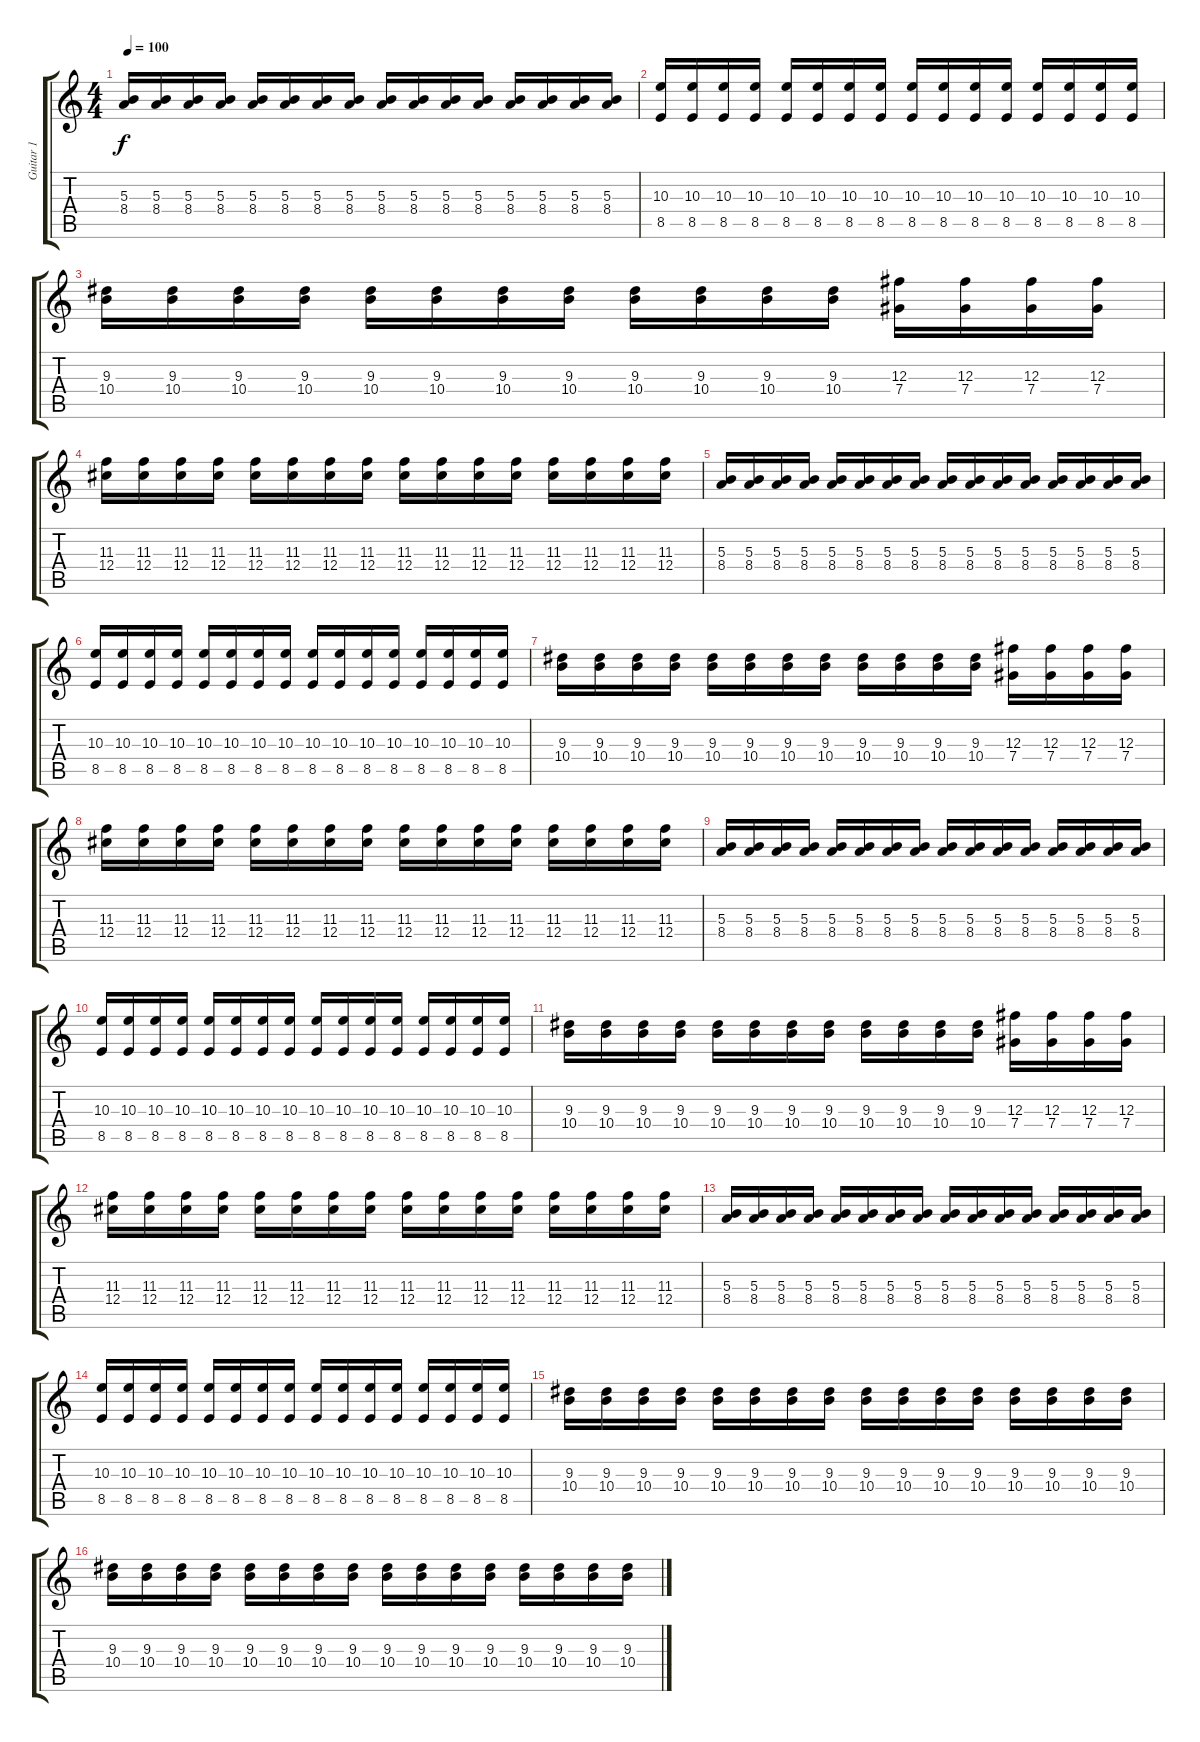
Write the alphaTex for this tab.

\track ("Guitar 1" "Guitar 1") {instrument overdrivenguitar}
\staff {score tabs}
\tuning (Eb4 Bb3 Gb3 Db3 Ab2 Db2) {hide}
\ts (4 4)
\tempo 100
\clef g2
\ks c
(5.3 8.4).16{dy f} (5.3 8.4).16 (5.3 8.4).16 (5.3 8.4).16 (5.3 8.4).16 (5.3 8.4).16 (5.3 8.4).16 (5.3 8.4).16 (5.3 8.4).16 (5.3 8.4).16 (5.3 8.4).16 (5.3 8.4).16 (5.3 8.4).16 (5.3 8.4).16 (5.3 8.4).16 (5.3 8.4).16 |
(10.3 8.5).16 (10.3 8.5).16 (10.3 8.5).16 (10.3 8.5).16 (10.3 8.5).16 (10.3 8.5).16 (10.3 8.5).16 (10.3 8.5).16 (10.3 8.5).16 (10.3 8.5).16 (10.3 8.5).16 (10.3 8.5).16 (10.3 8.5).16 (10.3 8.5).16 (10.3 8.5).16 (10.3 8.5).16 |
(9.3 10.4).16 (9.3 10.4).16 (9.3 10.4).16 (9.3 10.4).16 (9.3 10.4).16 (9.3 10.4).16 (9.3 10.4).16 (9.3 10.4).16 (9.3 10.4).16 (9.3 10.4).16 (9.3 10.4).16 (9.3 10.4).16 (12.3 7.4).16 (12.3 7.4).16 (12.3 7.4).16 (12.3 7.4).16 |
(11.3 12.4).16 (11.3 12.4).16 (11.3 12.4).16 (11.3 12.4).16 (11.3 12.4).16 (11.3 12.4).16 (11.3 12.4).16 (11.3 12.4).16 (11.3 12.4).16 (11.3 12.4).16 (11.3 12.4).16 (11.3 12.4).16 (11.3 12.4).16 (11.3 12.4).16 (11.3 12.4).16 (11.3 12.4).16 |
(5.3 8.4).16 (5.3 8.4).16 (5.3 8.4).16 (5.3 8.4).16 (5.3 8.4).16 (5.3 8.4).16 (5.3 8.4).16 (5.3 8.4).16 (5.3 8.4).16 (5.3 8.4).16 (5.3 8.4).16 (5.3 8.4).16 (5.3 8.4).16 (5.3 8.4).16 (5.3 8.4).16 (5.3 8.4).16 |
(10.3 8.5).16 (10.3 8.5).16 (10.3 8.5).16 (10.3 8.5).16 (10.3 8.5).16 (10.3 8.5).16 (10.3 8.5).16 (10.3 8.5).16 (10.3 8.5).16 (10.3 8.5).16 (10.3 8.5).16 (10.3 8.5).16 (10.3 8.5).16 (10.3 8.5).16 (10.3 8.5).16 (10.3 8.5).16 |
(9.3 10.4).16 (9.3 10.4).16 (9.3 10.4).16 (9.3 10.4).16 (9.3 10.4).16 (9.3 10.4).16 (9.3 10.4).16 (9.3 10.4).16 (9.3 10.4).16 (9.3 10.4).16 (9.3 10.4).16 (9.3 10.4).16 (12.3 7.4).16 (12.3 7.4).16 (12.3 7.4).16 (12.3 7.4).16 |
(11.3 12.4).16 (11.3 12.4).16 (11.3 12.4).16 (11.3 12.4).16 (11.3 12.4).16 (11.3 12.4).16 (11.3 12.4).16 (11.3 12.4).16 (11.3 12.4).16 (11.3 12.4).16 (11.3 12.4).16 (11.3 12.4).16 (11.3 12.4).16 (11.3 12.4).16 (11.3 12.4).16 (11.3 12.4).16 |
(5.3 8.4).16 (5.3 8.4).16 (5.3 8.4).16 (5.3 8.4).16 (5.3 8.4).16 (5.3 8.4).16 (5.3 8.4).16 (5.3 8.4).16 (5.3 8.4).16 (5.3 8.4).16 (5.3 8.4).16 (5.3 8.4).16 (5.3 8.4).16 (5.3 8.4).16 (5.3 8.4).16 (5.3 8.4).16 |
(10.3 8.5).16 (10.3 8.5).16 (10.3 8.5).16 (10.3 8.5).16 (10.3 8.5).16 (10.3 8.5).16 (10.3 8.5).16 (10.3 8.5).16 (10.3 8.5).16 (10.3 8.5).16 (10.3 8.5).16 (10.3 8.5).16 (10.3 8.5).16 (10.3 8.5).16 (10.3 8.5).16 (10.3 8.5).16 |
(9.3 10.4).16 (9.3 10.4).16 (9.3 10.4).16 (9.3 10.4).16 (9.3 10.4).16 (9.3 10.4).16 (9.3 10.4).16 (9.3 10.4).16 (9.3 10.4).16 (9.3 10.4).16 (9.3 10.4).16 (9.3 10.4).16 (12.3 7.4).16 (12.3 7.4).16 (12.3 7.4).16 (12.3 7.4).16 |
(11.3 12.4).16 (11.3 12.4).16 (11.3 12.4).16 (11.3 12.4).16 (11.3 12.4).16 (11.3 12.4).16 (11.3 12.4).16 (11.3 12.4).16 (11.3 12.4).16 (11.3 12.4).16 (11.3 12.4).16 (11.3 12.4).16 (11.3 12.4).16 (11.3 12.4).16 (11.3 12.4).16 (11.3 12.4).16 |
(5.3 8.4).16 (5.3 8.4).16 (5.3 8.4).16 (5.3 8.4).16 (5.3 8.4).16 (5.3 8.4).16 (5.3 8.4).16 (5.3 8.4).16 (5.3 8.4).16 (5.3 8.4).16 (5.3 8.4).16 (5.3 8.4).16 (5.3 8.4).16 (5.3 8.4).16 (5.3 8.4).16 (5.3 8.4).16 |
(10.3 8.5).16 (10.3 8.5).16 (10.3 8.5).16 (10.3 8.5).16 (10.3 8.5).16 (10.3 8.5).16 (10.3 8.5).16 (10.3 8.5).16 (10.3 8.5).16 (10.3 8.5).16 (10.3 8.5).16 (10.3 8.5).16 (10.3 8.5).16 (10.3 8.5).16 (10.3 8.5).16 (10.3 8.5).16 |
(9.3 10.4).16 (9.3 10.4).16 (9.3 10.4).16 (9.3 10.4).16 (9.3 10.4).16 (9.3 10.4).16 (9.3 10.4).16 (9.3 10.4).16 (9.3 10.4).16 (9.3 10.4).16 (9.3 10.4).16 (9.3 10.4).16 (9.3 10.4).16 (9.3 10.4).16 (9.3 10.4).16 (9.3 10.4).16 |
(9.3 10.4).16 (9.3 10.4).16 (9.3 10.4).16 (9.3 10.4).16 (9.3 10.4).16 (9.3 10.4).16 (9.3 10.4).16 (9.3 10.4).16 (9.3 10.4).16 (9.3 10.4).16 (9.3 10.4).16 (9.3 10.4).16 (9.3 10.4).16 (9.3 10.4).16 (9.3 10.4).16 (9.3 10.4).16
